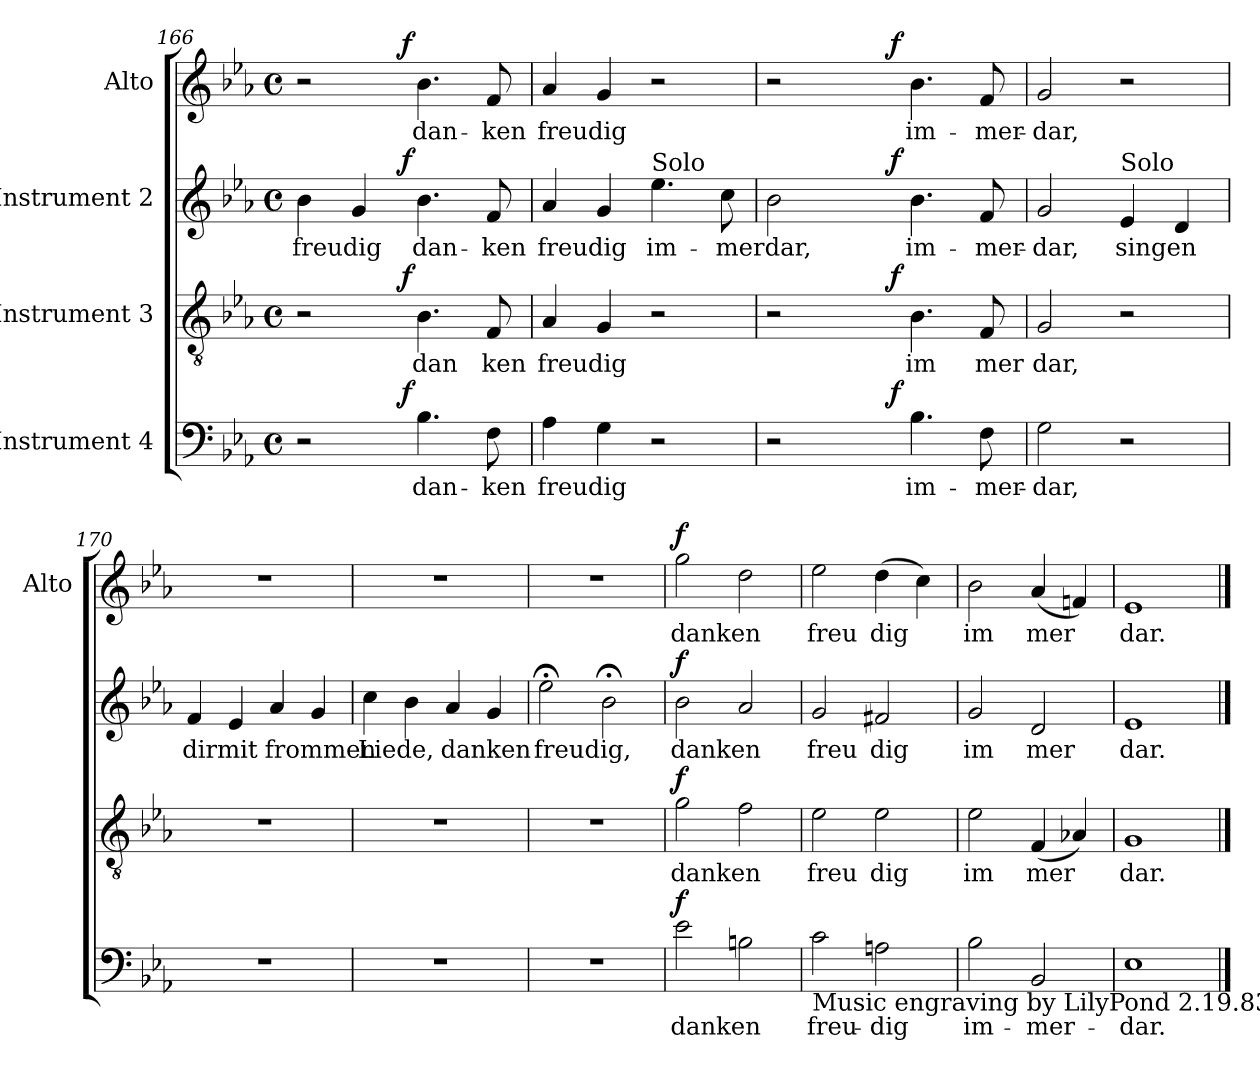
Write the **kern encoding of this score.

**kern	**text	**dynam	**kern	**text	**dynam	**kern	**text	**dynam	**kern	**text	**dynam
*part4	*part4	*part4	*part3	*part3	*part3	*part2	*part2	*part2	*part1	*part1	*part1
*staff4	*staff4	*staff4	*staff3	*staff3	*staff3	*staff2	*staff2	*staff2	*staff1	*staff1	*staff1
*I"Instrument 4	*	*	*I"Instrument 3	*	*	*I"Instrument 2	*	*	*I"Alto	*	*
*	*	*	*	*	*	*	*	*	*I'Alto	*	*
*clefF4	*	*	*clefGv2	*	*	*clefG2	*	*	*clefG2	*	*
*k[b-e-a-]	*	*	*k[b-e-a-]	*	*	*k[b-e-a-]	*	*	*k[b-e-a-]	*	*
*E-:	*	*	*E-:	*	*	*E-:	*	*	*E-:	*	*
*M4/4	*	*	*M4/4	*	*	*M4/4	*	*	*M4/4	*	*
*met(c)	*	*	*met(c)	*	*	*met(c)	*	*	*met(c)	*	*
=166	=166	=166	=166	=166	=166	=166	=166	=166	=166	=166	=166
!	!	!	!	!	!	!	!LO:LY:b	!	!	!	!
*^	*	*	*^	*	*	*^	*	*	*^	*	*
2r	4...ryy	.	.	2r	4...ryy	.	.	4b-\	4...ryy	freudig	.	2r	4...ryy	.	.
!	!	!	!	!	!	!	!	!	!	!LO:LY:b	!	!	!	!	!
.	.	.	.	.	.	.	.	4g/	.	.	.	.	.	.	.
!	!	!	!LO:DY:a	!	!	!	!LO:DY:a	!	!	!	!LO:DY:a	!	!	!	!LO:DY:a
.	2ryy	.	f	.	2ryy	.	f	.	2ryy	.	f	.	2ryy	.	f
!	!	!LO:LY:b:cj	!	!	!	!LO:LY:b:cj	!	!	!	!LO:LY:b	!	!	!	!LO:LY:b:cj	!
4.B-\	.	dan-	.	4.B-\	.	dan	.	4.b-\	.	dan-	.	4.b-\	.	dan-	.
!	!	!LO:LY:b:cj	!	!	!	!LO:LY:b:cj	!	!	!	!LO:LY:b	!	!	!	!LO:LY:b:cj	!
8F\	.	-ken	.	8F/	.	ken	.	8f/	.	-ken	.	8f/	.	-ken	.
.	32ryy	.	.	.	32ryy	.	.	.	32ryy	.	.	.	32ryy	.	.
=167	=167	=167	=167	=167	=167	=167	=167	=167	=167	=167	=167	=167	=167	=167	=167
!	!	!LO:LY:b:cj	!	!	!	!LO:LY:b:cj	!	!	!	!LO:LY:b	!	!	!	!LO:LY:b:cj	!
*v	*v	*	*	*	*	*	*	*v	*v	*	*	*v	*v	*	*
*	*	*	*v	*v	*	*	*	*	*	*	*	*
4A-\	freudig	.	4A-/	freudig	.	4a-/	freudig	.	4a-/	freudig	.
!	!LO:LY:b:cj	!	!	!LO:LY:b:cj	!	!	!LO:LY:b	!	!	!LO:LY:b:cj	!
4G\	.	.	4G/	.	.	4g/	.	.	4g/	.	.
!	!	!	!	!	!	!LO:TX:a:t=Solo	!	!	!	!	!
!	!	!	!	!	!	!	!LO:LY:b	!	!	!	!
2r	.	.	2r	.	.	4.ee-\	im-	.	2r	.	.
!	!	!	!	!	!	!	!LO:LY:b	!	!	!	!
.	.	.	.	.	.	8cc\	-merdar,	.	.	.	.
=168	=168	=168	=168	=168	=168	=168	=168	=168	=168	=168	=168
!	!	!	!	!	!	!	!LO:LY:b	!	!	!	!
*^	*	*	*^	*	*	*^	*	*	*^	*	*
2r	4ryy	.	.	2r	4ryy	.	.	2b-\	4ryy	.	.	2r	4ryy	.	.
.	8ryy	.	.	.	8ryy	.	.	.	8ryy	.	.	.	8ryy	.	.
.	16ryy	.	.	.	16ryy	.	.	.	16ryy	.	.	.	16ryy	.	.
.	64ryy	.	.	.	64ryy	.	.	.	64ryy	.	.	.	64ryy	.	.
!	!	!	!LO:DY:a	!	!	!	!LO:DY:a	!	!	!	!LO:DY:a	!	!	!	!LO:DY:a
.	2ryy	.	f	.	2ryy	.	f	.	2ryy	.	f	.	2ryy	.	f
!	!	!LO:LY:b:cj	!	!	!	!LO:LY:b:cj	!	!	!	!LO:LY:b	!	!	!	!LO:LY:b:cj	!
4.B-\	.	im-	.	4.B-\	.	im	.	4.b-\	.	im-	.	4.b-\	.	im-	.
!	!	!LO:LY:b:cj	!	!	!	!LO:LY:b:cj	!	!	!	!LO:LY:b	!	!	!	!LO:LY:b:cj	!
8F\	.	-mer-	.	8F/	.	mer	.	8f/	.	-mer-	.	8f/	.	-mer-	.
.	32.ryy	.	.	.	32.ryy	.	.	.	32.ryy	.	.	.	32.ryy	.	.
!!LO:LB:g=z
=169	=169	=169	=169	=169	=169	=169	=169	=169	=169	=169	=169	=169	=169	=169	=169
!	!	!LO:LY:b:cj	!	!	!	!LO:LY:b:cj	!	!	!	!LO:LY:b	!	!	!	!LO:LY:b:cj	!
*v	*v	*	*	*	*	*	*	*v	*v	*	*	*v	*v	*	*
*	*	*	*v	*v	*	*	*	*	*	*	*	*
2G\	-dar,	.	2G/	dar,	.	2g/	-dar,	.	2g/	-dar,	.
!	!	!	!	!	!	!LO:TX:a:t=Solo	!	!	!	!	!
!	!	!	!	!	!	!	!LO:LY:b	!	!	!	!
2r	.	.	2r	.	.	4e-/	singen	.	2r	.	.
!	!	!	!	!	!	!	!LO:LY:b	!	!	!	!
.	.	.	.	.	.	4d/	.	.	.	.	.
=170	=170	=170	=170	=170	=170	=170	=170	=170	=170	=170	=170
!	!	!	!	!	!	!	!LO:LY:b	!	!	!	!
1r	.	.	1r	.	.	4f/	dirmit	.	1r	.	.
!	!	!	!	!	!	!	!LO:LY:b	!	!	!	!
.	.	.	.	.	.	4e-/	.	.	.	.	.
!	!	!	!	!	!	!	!LO:LY:b	!	!	!	!
.	.	.	.	.	.	4a-/	frommen	.	.	.	.
!	!	!	!	!	!	!	!LO:LY:b	!	!	!	!
.	.	.	.	.	.	4g/	.	.	.	.	.
=171	=171	=171	=171	=171	=171	=171	=171	=171	=171	=171	=171
!	!	!	!	!	!	!	!LO:LY:b	!	!	!	!
1r	.	.	1r	.	.	4cc\	Liede,	.	1r	.	.
!	!	!	!	!	!	!	!LO:LY:b	!	!	!	!
.	.	.	.	.	.	4b-\	.	.	.	.	.
!	!	!	!	!	!	!	!LO:LY:b	!	!	!	!
.	.	.	.	.	.	4a-/	danken	.	.	.	.
!	!	!	!	!	!	!	!LO:LY:b	!	!	!	!
.	.	.	.	.	.	4g/	.	.	.	.	.
=172	=172	=172	=172	=172	=172	=172	=172	=172	=172	=172	=172
!	!	!	!	!	!	!	!LO:LY:b	!	!	!	!
1r	.	.	1r	.	.	2ee-;<\	freudig,	.	1r	.	.
!	!	!	!	!	!	!	!LO:LY:b	!	!	!	!
.	.	.	.	.	.	2b-;<\	.	.	.	.	.
=173	=173	=173	=173	=173	=173	=173	=173	=173	=173	=173	=173
!	!LO:LY:b:cj	!LO:DY:a	!	!LO:LY:b:cj	!LO:DY:a	!	!LO:LY:b	!LO:DY:a	!	!LO:LY:b:cj	!LO:DY:a
2e-\	danken	f	2g\	danken	f	2b-\	danken	f	2gg\	danken	f
!	!LO:LY:b:cj	!	!	!LO:LY:b:cj	!	!	!LO:LY:b	!	!	!LO:LY:b:cj	!
2Bn\	.	.	2f\	.	.	2a-/	.	.	2dd\	.	.
=174	=174	=174	=174	=174	=174	=174	=174	=174	=174	=174	=174
!LO:TX:b:t=Music engraving by LilyPond 2.19.83—www.lilypond.org	!	!	!	!	!	!	!	!	!	!	!
!	!LO:LY:b:cj	!	!	!LO:LY:b:cj	!	!	!LO:LY:b	!	!	!LO:LY:b:cj	!
2c\	freu-	.	2e-\	freu	.	2g/	freu	.	2ee-\	freu	.
!	!LO:LY:b:cj	!	!	!LO:LY:b:cj	!	!	!LO:LY:b	!	!	!LO:LY:b:cj	!
2An\	-dig	.	2e-\	dig	.	2f#X/	dig	.	(>4dd\	dig	.
!	!	!	!	!	!	!	!	!	!	!LO:LY:b:cj	!
.	.	.	.	.	.	.	.	.	4cc\)	.	.
=175	=175	=175	=175	=175	=175	=175	=175	=175	=175	=175	=175
!	!LO:LY:b:cj	!	!	!LO:LY:b:cj	!	!	!LO:LY:b	!	!	!LO:LY:b:cj	!
2B-\	im-	.	2e-\	im	.	2g/	im	.	2b-\	im	.
!	!LO:LY:b:cj	!	!	!LO:LY:b:cj	!	!	!LO:LY:b	!	!	!LO:LY:b:cj	!
2BB-/	-mer-	.	(<4F/	mer	.	2d/	mer	.	(<4a-/	mer	.
!	!	!	!	!LO:LY:b:cj	!	!	!	!	!	!LO:LY:b:cj	!
.	.	.	4A-X/)	.	.	.	.	.	4fn/)	.	.
=176	=176	=176	=176	=176	=176	=176	=176	=176	=176	=176	=176
!	!LO:LY:b:cj	!	!	!LO:LY:b:cj	!	!	!LO:LY:b	!	!	!LO:LY:b:cj	!
1E-	-dar.	.	1G	dar.	.	1e-	dar.	.	1e-	dar.	.
==	==	==	==	==	==	==	==	==	==	==	==
*-	*-	*-	*-	*-	*-	*-	*-	*-	*-	*-	*-
